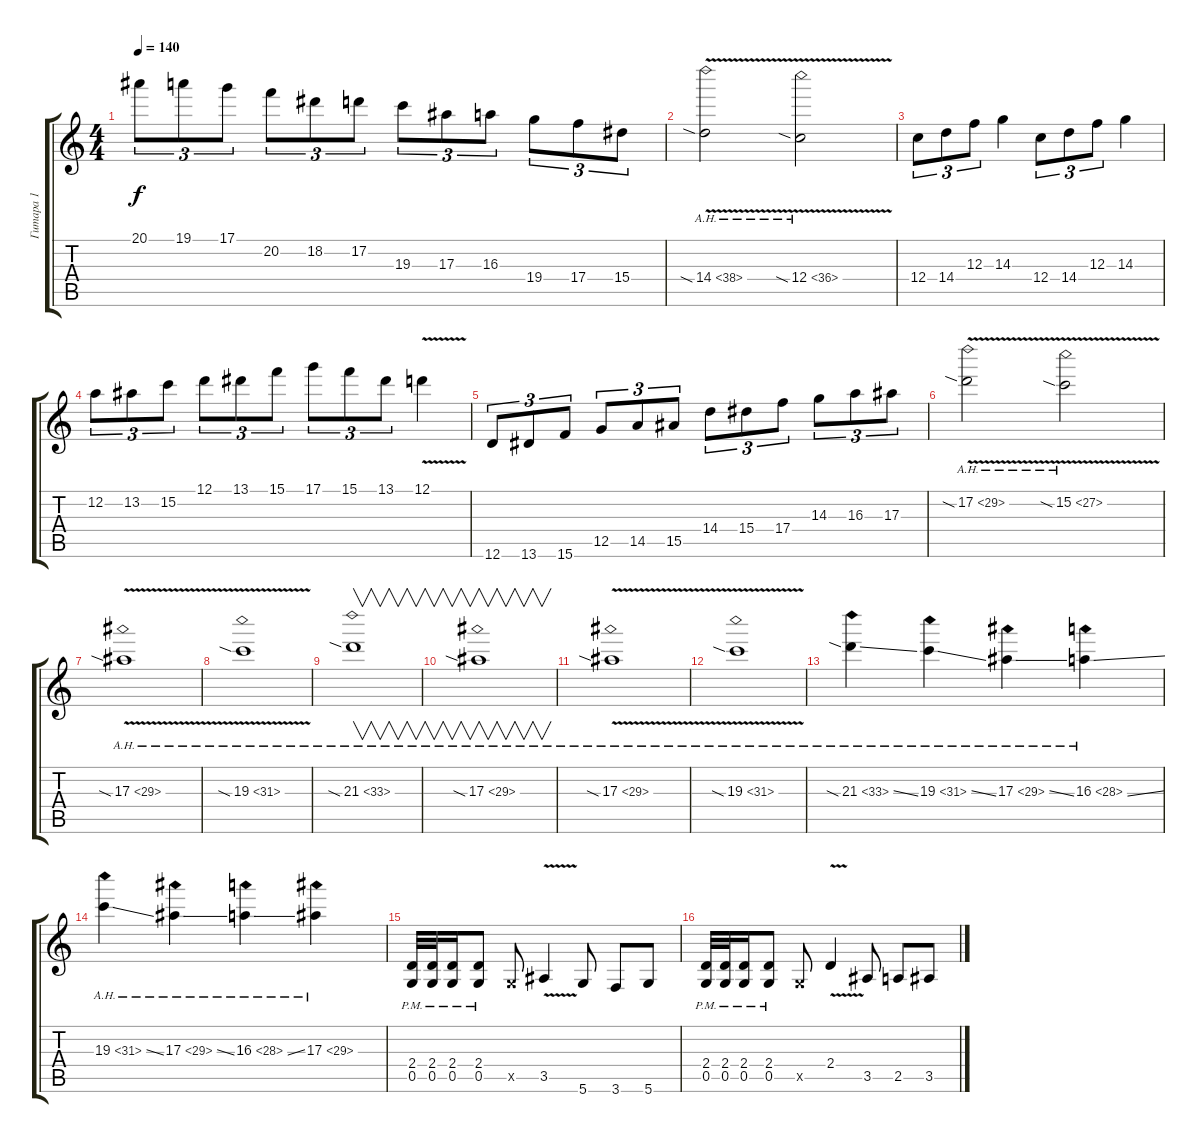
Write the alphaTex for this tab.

\track ("Гитара 1" "Гитара 1") {instrument overdrivenguitar}
\staff {score tabs}
\tuning (D4 A3 F3 C3 G2 D2) {hide}
\ts (4 4)
\tempo 140
\clef g2
\ks c
20.1.8{tu (3 2) dy f} 19.1.8{tu (3 2)} 17.1.8{tu (3 2)} 20.2.8{tu (3 2)} 18.2.8{tu (3 2)} 17.2.8{tu (3 2)} 19.3.8{tu (3 2)} 17.3.8{tu (3 2)} 16.3.8{tu (3 2)} 19.4.8{tu (3 2)} 17.4.8{tu (3 2)} 15.4.8{tu (3 2)} |
14.4{ah 24 v sia}.2 12.4{ah 24 v sia}.2 |
12.4.8{tu (3 2)} 14.4.8{tu (3 2)} 12.3.8{tu (3 2)} 14.3.4 12.4.8{tu (3 2)} 14.4.8{tu (3 2)} 12.3.8{tu (3 2)} 14.3.4 |
12.2.8{tu (3 2)} 13.2.8{tu (3 2)} 15.2.8{tu (3 2)} 12.1.8{tu (3 2)} 13.1.8{tu (3 2)} 15.1.8{tu (3 2)} 17.1.8{tu (3 2)} 15.1.8{tu (3 2)} 13.1.8{tu (3 2)} 12.1{v}.4 |
12.6.8{tu (3 2)} 13.6.8{tu (3 2)} 15.6.8{tu (3 2)} 12.5.8{tu (3 2)} 14.5.8{tu (3 2)} 15.5.8{tu (3 2)} 14.4.8{tu (3 2)} 15.4.8{tu (3 2)} 17.4.8{tu (3 2)} 14.3.8{tu (3 2)} 16.3.8{tu (3 2)} 17.3.8{tu (3 2)} |
17.2{ah 12 v sia}.2 15.2{ah 12 v sia}.2 |
17.3{ah 12 v sia}.1 |
19.3{ah 12 v sia}.1 |
21.3{ah 12 sia}.1{v} |
17.3{ah 12 sia}.1{v} |
17.3{ah 12 v sia}.1 |
19.3{ah 12 v sia}.1 |
21.3{ah 12 sia ss}.4 19.3{ah 12 ss}.4 17.3{ah 12 ss}.4 16.3{ah 12 ss}.4 |
19.3{ah 12 ss}.4 17.3{ah 12 ss}.4 16.3{ah 12 ss}.4 17.3{ah 12}.4 |
(2.4{pm} 0.5{pm}).32 (2.4{pm} 0.5{pm}).32 (2.4{pm} 0.5{pm}).16 (2.4{pm} 0.5{pm}).8 0.5{x}.8 3.5{v}.4 5.6.8 3.6.8 5.6.8 |
(2.4{pm} 0.5{pm}).32 (2.4{pm} 0.5{pm}).32 (2.4{pm} 0.5{pm}).16 (2.4{pm} 0.5{pm}).8 0.5{x}.8 2.4{v}.4 3.5.8 2.5.8 3.5.8
